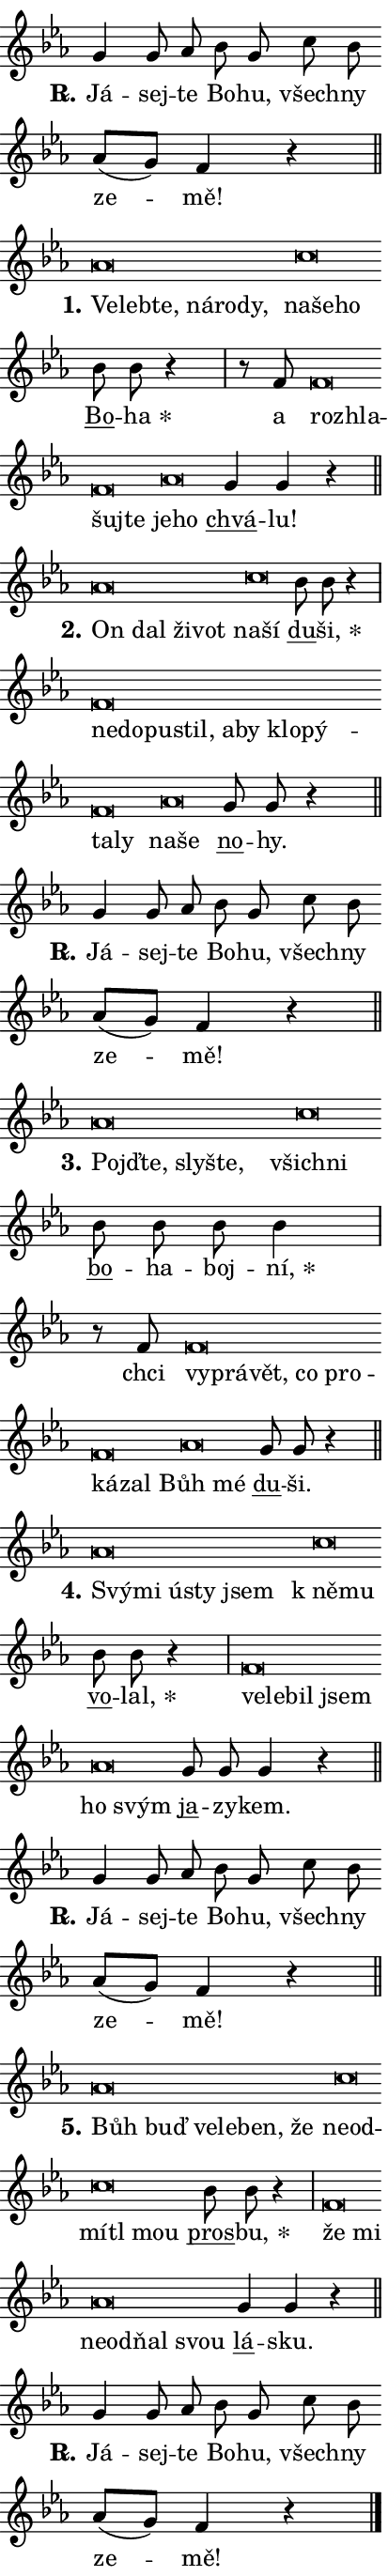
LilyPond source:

\version "2.24.0"
\header { tagline = "" }
\paper {
  indent = 0\cm
  top-margin = 0\cm
  right-margin = 0.13\cm % to fit lyric hyphens
  bottom-margin = 0\cm
  left-margin = 0\cm
  paper-width = 7\cm
  page-breaking = #ly:one-page-breaking
  system-system-spacing.basic-distance = #11
  score-system-spacing.basic-distance = #11
  ragged-last = ##f
}


%% Author: Thomas Morley
%% https://lists.gnu.org/archive/html/lilypond-user/2020-05/msg00002.html
#(define (line-position grob)
"Returns position of @var[grob} in current system:
   @code{'start}, if at first time-step
   @code{'end}, if at last time-step
   @code{'middle} otherwise
"
  (let* ((col (ly:item-get-column grob))
         (ln (ly:grob-object col 'left-neighbor))
         (rn (ly:grob-object col 'right-neighbor))
         (col-to-check-left (if (ly:grob? ln) ln col))
         (col-to-check-right (if (ly:grob? rn) rn col))
         (break-dir-left
           (and
             (ly:grob-property col-to-check-left 'non-musical #f)
             (ly:item-break-dir col-to-check-left)))
         (break-dir-right
           (and
             (ly:grob-property col-to-check-right 'non-musical #f)
             (ly:item-break-dir col-to-check-right))))
        (cond ((eqv? 1 break-dir-left) 'start)
              ((eqv? -1 break-dir-right) 'end)
              (else 'middle))))

#(define (tranparent-at-line-position vctor)
  (lambda (grob)
  "Relying on @code{line-position} select the relevant enry from @var{vctor}.
Used to determine transparency,"
    (case (line-position grob)
      ((end) (not (vector-ref vctor 0)))
      ((middle) (not (vector-ref vctor 1)))
      ((start) (not (vector-ref vctor 2))))))

noteHeadBreakVisibility =
#(define-music-function (break-visibility)(vector?)
"Makes @code{NoteHead}s transparent relying on @var{break-visibility}"
#{
  \override NoteHead.transparent =
    #(tranparent-at-line-position break-visibility)
#})

#(define delete-ledgers-for-transparent-note-heads
  (lambda (grob)
    "Reads whether a @code{NoteHead} is transparent.
If so this @code{NoteHead} is removed from @code{'note-heads} from
@var{grob}, which is supposed to be @code{LedgerLineSpanner}.
As a result ledgers are not printed for this @code{NoteHead}"
    (let* ((nhds-array (ly:grob-object grob 'note-heads))
           (nhds-list
             (if (ly:grob-array? nhds-array)
                 (ly:grob-array->list nhds-array)
                 '()))
           ;; Relies on the transparent-property being done before
           ;; Staff.LedgerLineSpanner.after-line-breaking is executed.
           ;; This is fragile ...
           (to-keep
             (remove
               (lambda (nhd)
                 (ly:grob-property nhd 'transparent #f))
               nhds-list)))
      ;; TODO find a better method to iterate over grob-arrays, similiar
      ;; to filter/remove etc for lists
      ;; For now rebuilt from scratch
      (set! (ly:grob-object grob 'note-heads)  '())
      (for-each
        (lambda (nhd)
          (ly:pointer-group-interface::add-grob grob 'note-heads nhd))
        to-keep))))

squashNotes = {
  \override NoteHead.X-extent = #'(-0.2 . 0.2)
  \override NoteHead.Y-extent = #'(-0.75 . 0)
  \override NoteHead.stencil =
    #(lambda (grob)
       (let ((pos (ly:grob-property grob 'staff-position)))
         (begin
           (if (< pos -7) (display "ERROR: Lower brevis then expected\n") (display "OK: Expected brevis position\n"))
           (if (<= pos -6) ly:text-interface::print ly:note-head::print))))
}
unSquashNotes = {
  \revert NoteHead.X-extent
  \revert NoteHead.Y-extent
  \revert NoteHead.stencil
}

hideNotes = \noteHeadBreakVisibility #begin-of-line-visible
unHideNotes = \noteHeadBreakVisibility #all-visible

% work-around for resetting accidentals
% https://lilypond.org/doc/v2.23/Documentation/notation/displaying-rhythms#unmetered-music
cadenzaMeasure = {
  \cadenzaOff
  \partial 1024 s1024
  \cadenzaOn
}

#(define-markup-command (accent layout props text) (markup?)
  "Underline accented syllable"
  (interpret-markup layout props
    #{\markup \override #'(offset . 4.3) \underline { #text }#}))

responsum = \markup \concat {
  "R" \hspace #-1.05 \path #0.1 #'((moveto 0 0.07) (lineto 0.9 0.8)) \hspace #0.05 "."
}

spaceSize = #0.6828661417322834 % exact space size for TeX Gyre Schola

\layout {
  \context {
    \Staff
    \remove "Time_signature_engraver"
    \override LedgerLineSpanner.after-line-breaking = #delete-ledgers-for-transparent-note-heads
  }
  \context {
    \Lyrics {
      \override LyricSpace.minimum-distance = \spaceSize
      \override LyricText.font-name = #"TeX Gyre Schola"
      \override LyricText.font-size = 1
      \override StanzaNumber.font-name = #"TeX Gyre Schola Bold"
      \override StanzaNumber.font-size = 1
    }
  }
  \context {
    \Score 
    \override NoteHead.text =
      #(lambda (grob) 
        (let ((pos (ly:grob-property grob 'staff-position)))
          #{\markup {
            \combine
              \halign #-0.55 \raise #(if (= pos -6) 0 0.5) \override #'(thickness . 2) \draw-line #'(3.2 . 0)
              \musicglyph "noteheads.sM1"
          }#}))
  }
}

% magnetic-lyrics.ily
%
%   written by
%     Jean Abou Samra <jean@abou-samra.fr>
%     Werner Lemberg <wl@gnu.org>
%
%   adapted by
%     Jiri Hon <jiri.hon@gmail.com>
%
% Version 2022-Apr-15

% https://www.mail-archive.com/lilypond-user@gnu.org/msg149350.html

#(define (Left_hyphen_pointer_engraver context)
   "Collect syllable-hyphen-syllable occurrences in lyrics and store
them in properties.  This engraver only looks to the left.  For
example, if the lyrics input is @code{foo -- bar}, it does the
following.

@itemize @bullet
@item
Set the @code{text} property of the @code{LyricHyphen} grob between
@q{foo} and @q{bar} to @code{foo}.

@item
Set the @code{left-hyphen} property of the @code{LyricText} grob with
text @q{foo} to the @code{LyricHyphen} grob between @q{foo} and
@q{bar}.
@end itemize

Use this auxiliary engraver in combination with the
@code{lyric-@/text::@/apply-@/magnetic-@/offset!} hook."
   (let ((hyphen #f)
         (text #f))
     (make-engraver
      (acknowledgers
       ((lyric-syllable-interface engraver grob source-engraver)
        (set! text grob)))
      (end-acknowledgers
       ((lyric-hyphen-interface engraver grob source-engraver)
        ;(when (not (grob::has-interface grob 'lyric-space-interface))
          (set! hyphen grob)));)
      ((stop-translation-timestep engraver)
       (when (and text hyphen)
         (ly:grob-set-object! text 'left-hyphen hyphen))
       (set! text #f)
       (set! hyphen #f)))))

#(define (lyric-text::apply-magnetic-offset! grob)
   "If the space between two syllables is less than the value in
property @code{LyricText@/.details@/.squash-threshold}, move the right
syllable to the left so that it gets concatenated with the left
syllable.

Use this function as a hook for
@code{LyricText@/.after-@/line-@/breaking} if the
@code{Left_@/hyphen_@/pointer_@/engraver} is active."
   (let ((hyphen (ly:grob-object grob 'left-hyphen #f)))
     (when hyphen
       (let ((left-text (ly:spanner-bound hyphen LEFT)))
         (when (grob::has-interface left-text 'lyric-syllable-interface)
           (let* ((common (ly:grob-common-refpoint grob left-text X))
                  (this-x-ext (ly:grob-extent grob common X))
                  (left-x-ext
                   (begin
                     ;; Trigger magnetism for left-text.
                     (ly:grob-property left-text 'after-line-breaking)
                     (ly:grob-extent left-text common X)))
                  ;; `delta` is the gap width between two syllables.
                  (delta (- (interval-start this-x-ext)
                            (interval-end left-x-ext)))
                  (details (ly:grob-property grob 'details))
                  (threshold (assoc-get 'squash-threshold details 0.2)))
             (when (< delta threshold)
               (let* (;; We have to manipulate the input text so that
                      ;; ligatures crossing syllable boundaries are not
                      ;; disabled.  For languages based on the Latin
                      ;; script this is essentially a beautification.
                      ;; However, for non-Western scripts it can be a
                      ;; necessity.
                      (lt (ly:grob-property left-text 'text))
                      (rt (ly:grob-property grob 'text))
                      (is-space (grob::has-interface hyphen 'lyric-space-interface))
                      (space (if is-space " " ""))
                      (extra-delta (if is-space spaceSize 0))
                      ;; Append new syllable.
                      (ltrt-space (if (and (string? lt) (string? rt))
                                (string-append lt space rt)
                                (make-concat-markup (list lt space rt))))
                      ;; Right-align `ltrt` to the right side.
                      (ltrt-space-markup (grob-interpret-markup
                               grob
                               (make-translate-markup
                                (cons (interval-length this-x-ext) 0)
                                (make-right-align-markup ltrt-space)))))
                 (begin
                   ;; Don't print `left-text`.
                   (ly:grob-set-property! left-text 'stencil #f)
                   ;; Set text and stencil (which holds all collected
                   ;; syllables so far) and shift it to the left.
                   (ly:grob-set-property! grob 'text ltrt-space)
                   (ly:grob-set-property! grob 'stencil ltrt-space-markup)
                   (ly:grob-translate-axis! grob (- (- delta extra-delta)) X))))))))))


#(define (lyric-hyphen::displace-bounds-first grob)
   ;; Make very sure this callback isn't triggered too early.
   (let ((left (ly:spanner-bound grob LEFT))
         (right (ly:spanner-bound grob RIGHT)))
     (ly:grob-property left 'after-line-breaking)
     (ly:grob-property right 'after-line-breaking)
     (ly:lyric-hyphen::print grob)))

squashThreshold = #0.4

\layout {
  \context {
    \Lyrics
    \consists #Left_hyphen_pointer_engraver
    \override LyricText.after-line-breaking =
      #lyric-text::apply-magnetic-offset!
    \override LyricHyphen.stencil = #lyric-hyphen::displace-bounds-first
    \override LyricText.details.squash-threshold = \squashThreshold
    \override LyricHyphen.minimum-distance = 0
    \override LyricHyphen.minimum-length = \squashThreshold
  }
}

squashText = \override LyricText.details.squash-threshold = 9999
unSquashText = \override LyricText.details.squash-threshold = \squashThreshold

leftText = \override LyricText.self-alignment-X = #LEFT
unLeftText = \revert LyricText.self-alignment-X

starOffset = #(lambda (grob) 
                (let ((x_offset (ly:self-alignment-interface::aligned-on-x-parent grob)))
                  (if (= x_offset 0) 0 (+ x_offset 1.2))))

star = #(define-music-function (syllable)(string?)
"Append star separator at the end of a syllable"
#{
  \once \override LyricText.X-offset = #starOffset
  \lyricmode { \markup {
    #syllable
    \override #'((font-name . "TeX Gyre Schola Bold")) \hspace #0.2 \lower #0.65 \larger "*"
  } }
#})

starAccent = #(define-music-function (syllable)(string?)
"Append star separator at the end of a syllable and make accent"
#{
  \once \override LyricText.X-offset = #starOffset
  \lyricmode { \markup {
    \accent #syllable
    \override #'((font-name . "TeX Gyre Schola Bold")) \hspace #0.2 \lower #0.65 \larger "*"
  } }
#})

breath = #(define-music-function (syllable)(string?)
"Append breathing indicator at the end of a syllable"
#{
  \lyricmode { \markup { #syllable "+" } }
#})

optionalBreath = #(define-music-function (syllable)(string?)
"Append optional breathing indicator at the end of a syllable"
#{
  \lyricmode { \markup { #syllable "(+)" } }
#})


\score {
    <<
        \new Voice = "melody" { \cadenzaOn \key es \major \relative { g'4 g8 as bes g \bar "" c bes \bar "" as[( g)] f4 r \cadenzaMeasure \bar "||" \break } }
        \new Lyrics \lyricsto "melody" { \lyricmode { \set stanza = \responsum
Já -- sej -- te Bo -- hu, všech -- ny ze -- mě! } }
    >>
    \layout {}
}

\score {
    <<
        \new Voice = "melody" { \cadenzaOn \key es \major \relative { \squashNotes as'\breve*1/16 \hideNotes \breve*1/16 \bar "" \breve*1/16 \bar "" \breve*1/16 \bar "" \breve*1/16 \breve*1/16 \bar "" \unHideNotes \unSquashNotes \squashNotes c\breve*1/16 \hideNotes \breve*1/16 \breve*1/16 \bar "" \unHideNotes \unSquashNotes \bar "" bes8 bes r4 \cadenzaMeasure \bar "|" r8 f8 \squashNotes f\breve*1/16 \hideNotes \breve*1/16 \bar "" \breve*1/16 \breve*1/16 \bar "" \unHideNotes \unSquashNotes \squashNotes as\breve*1/16 \hideNotes \breve*1/16 \bar "" \unHideNotes \unSquashNotes \bar "" g4 g r \cadenzaMeasure \bar "||" \break } }
        \new Lyrics \lyricsto "melody" { \lyricmode { \set stanza = "1."
\leftText Ve -- \squashText leb -- te, ná -- ro -- dy, \leftText \unLeftText \unSquashText na -- \squashText še -- ho \unLeftText \unSquashText \markup \accent Bo -- \star ha a \leftText roz -- \squashText hla -- šuj -- te \leftText \unLeftText \unSquashText je -- \squashText ho \unLeftText \unSquashText \markup \accent chvá -- lu! } }
    >>
    \layout {}
}

\score {
    <<
        \new Voice = "melody" { \cadenzaOn \key es \major \relative { \squashNotes as'\breve*1/16 \hideNotes \breve*1/16 \bar "" \breve*1/16 \breve*1/16 \bar "" \unHideNotes \unSquashNotes \squashNotes c\breve*1/16 \hideNotes \breve*1/16 \bar "" \unHideNotes \unSquashNotes \bar "" bes8 bes r4 \cadenzaMeasure \bar "|" \squashNotes f\breve*1/16 \hideNotes \breve*1/16 \bar "" \breve*1/16 \bar "" \breve*1/16 \bar "" \breve*1/16 \bar "" \breve*1/16 \bar "" \breve*1/16 \bar "" \breve*1/16 \bar "" \breve*1/16 \breve*1/16 \bar "" \unHideNotes \unSquashNotes \squashNotes as\breve*1/16 \hideNotes \breve*1/16 \bar "" \unHideNotes \unSquashNotes \bar "" g8 g r4 \cadenzaMeasure \bar "||" \break } }
        \new Lyrics \lyricsto "melody" { \lyricmode { \set stanza = "2."
\leftText On \squashText dal ži -- vot \leftText \unLeftText \unSquashText na -- \squashText ší \unLeftText \unSquashText \markup \accent du -- \star ši, \leftText ne -- \squashText do -- pu -- stil, a -- by klo -- pý -- ta -- ly \leftText \unLeftText \unSquashText na -- \squashText še \unLeftText \unSquashText \markup \accent no -- hy. } }
    >>
    \layout {}
}

\score {
    <<
        \new Voice = "melody" { \cadenzaOn \key es \major \relative { g'4 g8 as bes g \bar "" c bes \bar "" as[( g)] f4 r \cadenzaMeasure \bar "||" \break } }
        \new Lyrics \lyricsto "melody" { \lyricmode { \set stanza = \responsum
Já -- sej -- te Bo -- hu, všech -- ny ze -- mě! } }
    >>
    \layout {}
}

\score {
    <<
        \new Voice = "melody" { \cadenzaOn \key es \major \relative { \squashNotes as'\breve*1/16 \hideNotes \breve*1/16 \bar "" \breve*1/16 \breve*1/16 \bar "" \unHideNotes \unSquashNotes \squashNotes c\breve*1/16 \hideNotes \breve*1/16 \bar "" \unHideNotes \unSquashNotes \bar "" bes8 bes bes bes4 \cadenzaMeasure \bar "|" r8 f8 \squashNotes f\breve*1/16 \hideNotes \breve*1/16 \bar "" \breve*1/16 \bar "" \breve*1/16 \bar "" \breve*1/16 \bar "" \breve*1/16 \breve*1/16 \bar "" \unHideNotes \unSquashNotes \squashNotes as\breve*1/16 \hideNotes \breve*1/16 \bar "" \unHideNotes \unSquashNotes \bar "" g8 g r4 \cadenzaMeasure \bar "||" \break } }
        \new Lyrics \lyricsto "melody" { \lyricmode { \set stanza = "3."
\leftText Pojď -- \squashText te, sly -- šte, \leftText \unLeftText \unSquashText všich -- \squashText ni \unLeftText \unSquashText \markup \accent bo -- ha -- boj -- \star ní, chci \leftText vy -- \squashText prá -- vět, co pro -- ká -- zal \leftText \unLeftText \unSquashText Bůh \squashText mé \unLeftText \unSquashText \markup \accent du -- ši. } }
    >>
    \layout {}
}

\score {
    <<
        \new Voice = "melody" { \cadenzaOn \key es \major \relative { \squashNotes as'\breve*1/16 \hideNotes \breve*1/16 \bar "" \breve*1/16 \bar "" \breve*1/16 \breve*1/16 \bar "" \unHideNotes \unSquashNotes \squashNotes c\breve*1/16 \hideNotes \breve*1/16 \bar "" \unHideNotes \unSquashNotes \bar "" bes8 bes r4 \cadenzaMeasure \bar "|" \squashNotes f\breve*1/16 \hideNotes \breve*1/16 \bar "" \breve*1/16 \breve*1/16 \bar "" \unHideNotes \unSquashNotes \squashNotes as\breve*1/16 \hideNotes \breve*1/16 \bar "" \unHideNotes \unSquashNotes \bar "" g8 g g4 r \cadenzaMeasure \bar "||" \break } }
        \new Lyrics \lyricsto "melody" { \lyricmode { \set stanza = "4."
\leftText Svý -- \squashText mi ú -- sty jsem \leftText \unLeftText \unSquashText "k ně" -- \squashText mu \unLeftText \unSquashText \markup \accent vo -- \star lal, \leftText ve -- \squashText le -- bil jsem \leftText \unLeftText \unSquashText ho \squashText svým \unLeftText \unSquashText \markup \accent ja -- zy -- kem. } }
    >>
    \layout {}
}

\score {
    <<
        \new Voice = "melody" { \cadenzaOn \key es \major \relative { g'4 g8 as bes g \bar "" c bes \bar "" as[( g)] f4 r \cadenzaMeasure \bar "||" \break } }
        \new Lyrics \lyricsto "melody" { \lyricmode { \set stanza = \responsum
Já -- sej -- te Bo -- hu, všech -- ny ze -- mě! } }
    >>
    \layout {}
}

\score {
    <<
        \new Voice = "melody" { \cadenzaOn \key es \major \relative { \squashNotes as'\breve*1/16 \hideNotes \breve*1/16 \bar "" \breve*1/16 \bar "" \breve*1/16 \bar "" \breve*1/16 \breve*1/16 \bar "" \unHideNotes \unSquashNotes \squashNotes c\breve*1/16 \hideNotes \breve*1/16 \bar "" \breve*1/16 \bar "" \breve*1/16 \breve*1/16 \bar "" \unHideNotes \unSquashNotes \bar "" bes8 bes r4 \cadenzaMeasure \bar "|" \squashNotes f\breve*1/16 \hideNotes \breve*1/16 \bar "" \unHideNotes \unSquashNotes \squashNotes as\breve*1/16 \hideNotes \breve*1/16 \bar "" \breve*1/16 \breve*1/16 \bar "" \unHideNotes \unSquashNotes \bar "" g4 g r \cadenzaMeasure \bar "||" \break } }
        \new Lyrics \lyricsto "melody" { \lyricmode { \set stanza = "5."
\leftText Bůh \squashText buď ve -- le -- ben, že \leftText \unLeftText \unSquashText ne -- \squashText od -- mí -- tl mou \unLeftText \unSquashText \markup \accent pros -- \star bu, \leftText že \squashText mi \leftText \unLeftText \unSquashText ne -- \squashText od -- ňal svou \unLeftText \unSquashText \markup \accent lá -- sku. } }
    >>
    \layout {}
}

\score {
    <<
        \new Voice = "melody" { \cadenzaOn \key es \major \relative { g'4 g8 as bes g \bar "" c bes \bar "" as[( g)] f4 r \cadenzaMeasure \bar "||" \break } \bar "|." }
        \new Lyrics \lyricsto "melody" { \lyricmode { \set stanza = \responsum
Já -- sej -- te Bo -- hu, všech -- ny ze -- mě! } }
    >>
    \layout {}
}
